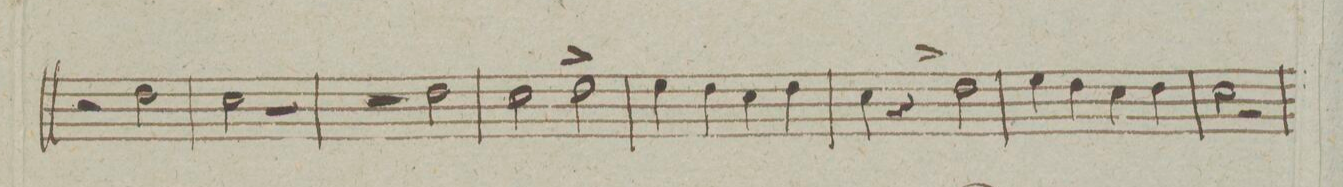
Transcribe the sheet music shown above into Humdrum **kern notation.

**kern	**dynam
*I"Clarino Primo in C.	*
*clefG2	*
*k[]	*
*met(c|)	*
*M2/2	*
2r	.
2dd\	.
=252	=252
2cc\	.
2r	.
=253	=253
2r	.
2dd\	.
=254	=254
2cc\	.
2dd\^	.
=255	=255
4ee\	.
4dd\	.
4cc\	.
4dd\	.
=256	=256
4cc\	.
4r	.
2dd\^	.
=257	=257
4ee\	.
4dd\	.
4cc\	.
4dd\	.
=258	=258
2cc\	.
2r	.
=259	=259
*-	*-
